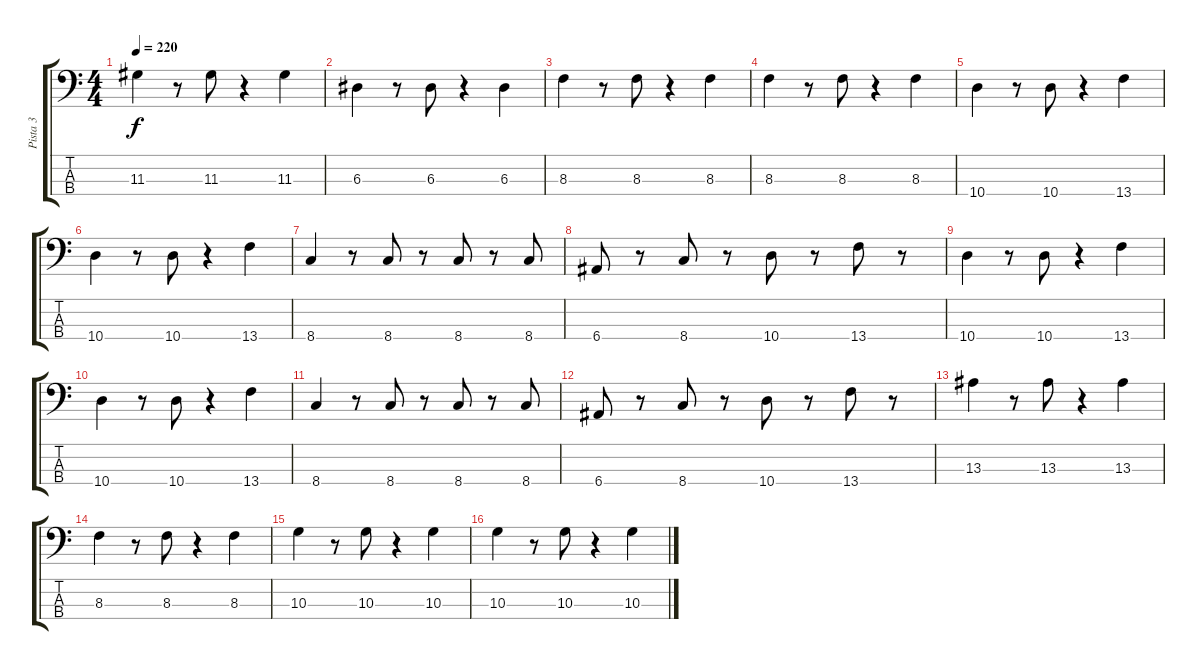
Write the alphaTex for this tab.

\track ("Pista 3" "Pista 3") {instrument electricbassfinger}
\staff {score tabs}
\tuning (G2 D2 A1 E1) {hide}
\ts (4 4)
\tempo 220
\clef f4
\ks c
11.3.4{dy f} r.8 11.3.8 r.4 11.3.4 |
6.3.4 r.8 6.3.8 r.4 6.3.4 |
8.3.4 r.8 8.3.8 r.4 8.3.4 |
8.3.4 r.8 8.3.8 r.4 8.3.4 |
10.4.4 r.8 10.4.8 r.4 13.4.4 |
10.4.4 r.8 10.4.8 r.4 13.4.4 |
8.4.4 r.8 8.4.8 r.8 8.4.8 r.8 8.4.8 |
6.4.8 r.8 8.4.8 r.8 10.4.8 r.8 13.4.8 r.8 |
10.4.4 r.8 10.4.8 r.4 13.4.4 |
10.4.4 r.8 10.4.8 r.4 13.4.4 |
8.4.4 r.8 8.4.8 r.8 8.4.8 r.8 8.4.8 |
6.4.8 r.8 8.4.8 r.8 10.4.8 r.8 13.4.8 r.8 |
13.3.4 r.8 13.3.8 r.4 13.3.4 |
8.3.4 r.8 8.3.8 r.4 8.3.4 |
10.3.4 r.8 10.3.8 r.4 10.3.4 |
10.3.4 r.8 10.3.8 r.4 10.3.4
